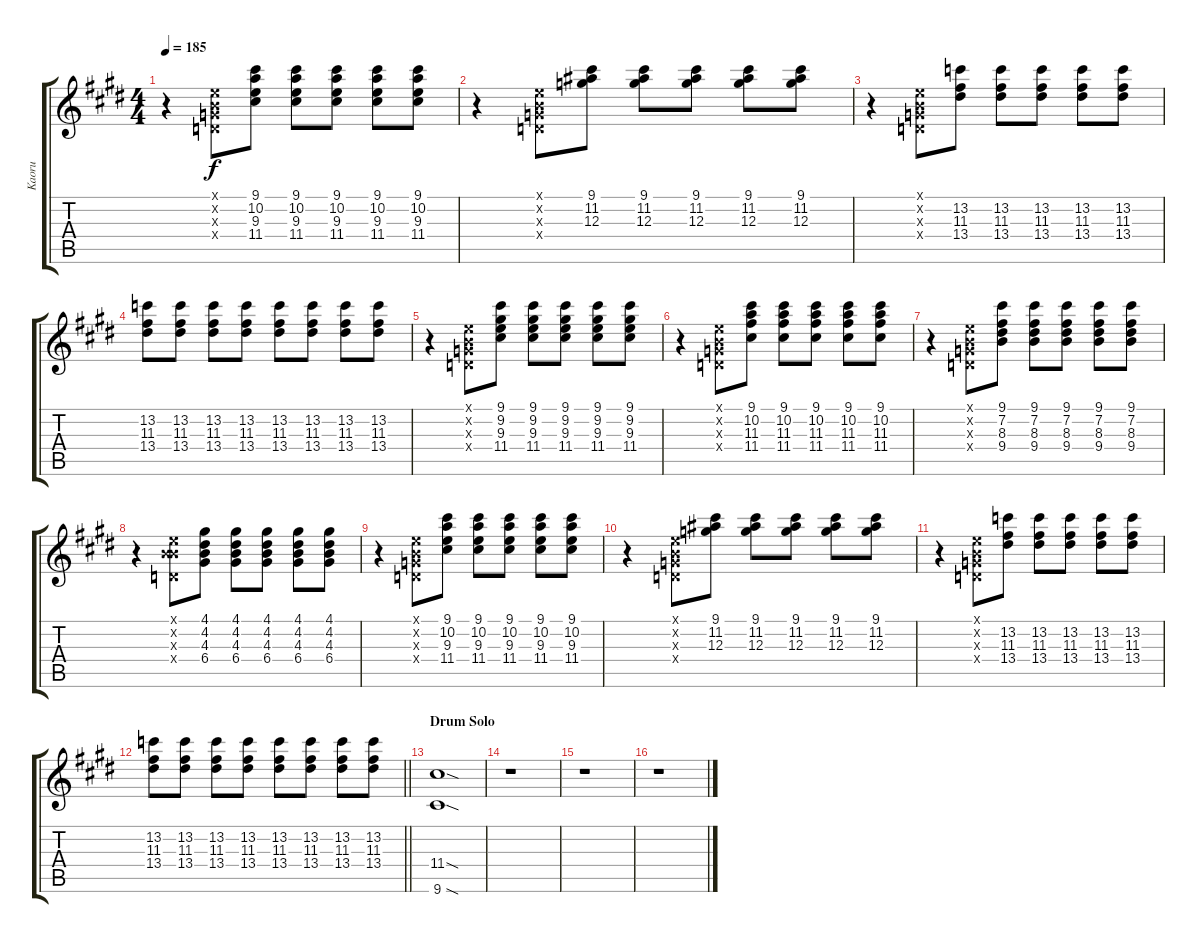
\track ("Kaoru" "Kaoru") {instrument distortionguitar}
\staff {score tabs}
\tuning (E4 B3 G3 D3 A2 E2) {hide}
\ts (4 4)
\tempo 185
\clef g2
\ks e
r.4{dy f} (0.1{x} 0.2{x} 0.3{x} 0.4{x}).8 (9.1 10.2 9.3 11.4).8 (9.1 10.2 9.3 11.4).8 (9.1 10.2 9.3 11.4).8 (9.1 10.2 9.3 11.4).8 (9.1 10.2 9.3 11.4).8 |
r.4 (0.1{x} 0.2{x} 0.3{x} 0.4{x}).8 (9.1 11.2 12.3).8 (9.1 11.2 12.3).8 (9.1 11.2 12.3).8 (9.1 11.2 12.3).8 (9.1 11.2 12.3).8 |
r.4 (0.1{x} 0.2{x} 0.3{x} 0.4{x}).8 (13.2 11.3 13.4).8 (13.2 11.3 13.4).8 (13.2 11.3 13.4).8 (13.2 11.3 13.4).8 (13.2 11.3 13.4).8 |
(13.2 11.3 13.4).8 (13.2 11.3 13.4).8 (13.2 11.3 13.4).8 (13.2 11.3 13.4).8 (13.2 11.3 13.4).8 (13.2 11.3 13.4).8 (13.2 11.3 13.4).8 (13.2 11.3 13.4).8 |
r.4 (0.1{x} 0.2{x} 0.3{x} 0.4{x}).8 (9.1 9.2 9.3 11.4).8 (9.1 9.2 9.3 11.4).8 (9.1 9.2 9.3 11.4).8 (9.1 9.2 9.3 11.4).8 (9.1 9.2 9.3 11.4).8 |
r.4 (0.1{x} 0.2{x} 0.3{x} 0.4{x}).8 (9.1 10.2 11.3 11.4).8 (9.1 10.2 11.3 11.4).8 (9.1 10.2 11.3 11.4).8 (9.1 10.2 11.3 11.4).8 (9.1 10.2 11.3 11.4).8 |
r.4 (0.1{x} 0.2{x} 0.3{x} 0.4{x}).8 (9.1 7.2 8.3 9.4).8 (9.1 7.2 8.3 9.4).8 (9.1 7.2 8.3 9.4).8 (9.1 7.2 8.3 9.4).8 (9.1 7.2 8.3 9.4).8 |
r.4 (0.1{x} 0.2{x} 4.3{x} 0.4{x}).8 (4.1 4.2 4.3 6.4).8 (4.1 4.2 4.3 6.4).8 (4.1 4.2 4.3 6.4).8 (4.1 4.2 4.3 6.4).8 (4.1 4.2 4.3 6.4).8 |
r.4 (0.1{x} 0.2{x} 0.3{x} 0.4{x}).8 (9.1 10.2 9.3 11.4).8 (9.1 10.2 9.3 11.4).8 (9.1 10.2 9.3 11.4).8 (9.1 10.2 9.3 11.4).8 (9.1 10.2 9.3 11.4).8 |
r.4 (0.1{x} 0.2{x} 0.3{x} 0.4{x}).8 (9.1 11.2 12.3).8 (9.1 11.2 12.3).8 (9.1 11.2 12.3).8 (9.1 11.2 12.3).8 (9.1 11.2 12.3).8 |
r.4 (0.1{x} 0.2{x} 0.3{x} 0.4{x}).8 (13.2 11.3 13.4).8 (13.2 11.3 13.4).8 (13.2 11.3 13.4).8 (13.2 11.3 13.4).8 (13.2 11.3 13.4).8 |
\barLineRight lightlight
(13.2 11.3 13.4).8 (13.2 11.3 13.4).8 (13.2 11.3 13.4).8 (13.2 11.3 13.4).8 (13.2 11.3 13.4).8 (13.2 11.3 13.4).8 (13.2 11.3 13.4).8 (13.2 11.3 13.4).8 |
\section ("" "Drum Solo")
(11.4{sod} 9.6{sod}).1 |
r.1{volume 16} |
r.1 |
r.1
